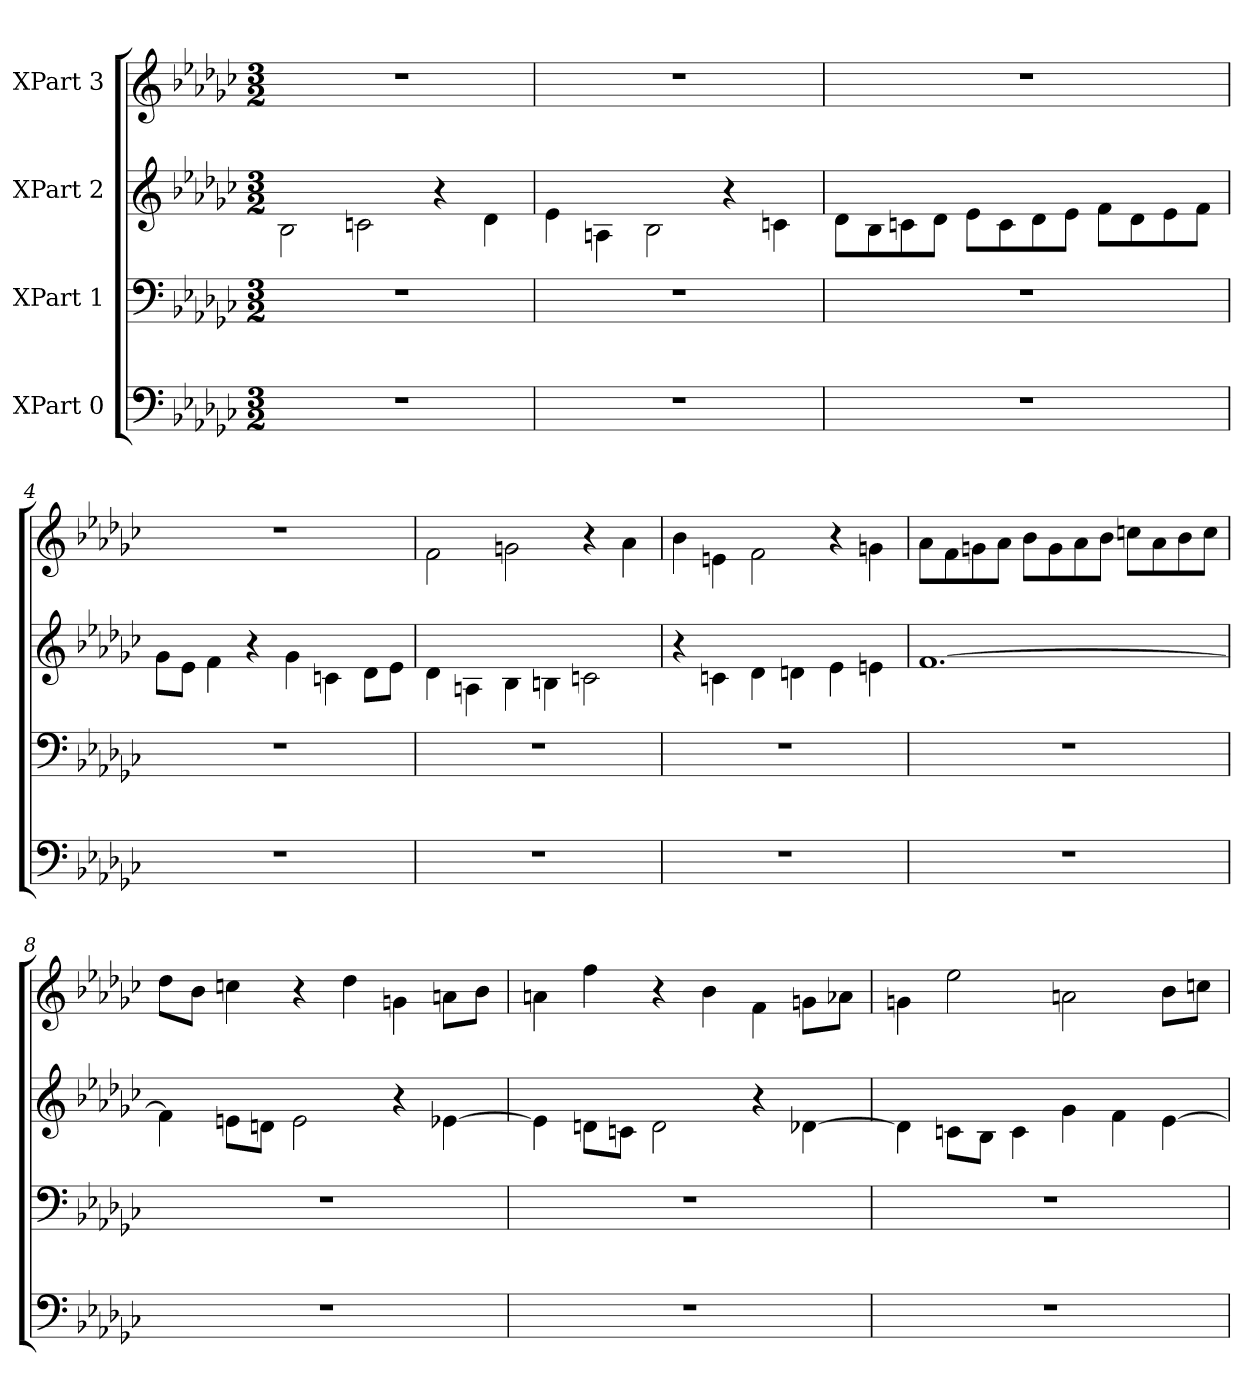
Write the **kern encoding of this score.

**kern	**kern	**kern	**kern
*part4	*part3	*part2	*part1
*staff4	*staff3	*staff2	*staff1
*I"XPart 0	*I"XPart 1	*I"XPart 2	*I"XPart 3
*clefF4	*clefF4	*clefG2	*clefG2
*k[b-e-a-d-g-c-]	*k[b-e-a-d-g-c-]	*k[b-e-a-d-g-c-]	*k[b-e-a-d-g-c-]
*M3/2	*M3/2	*M3/2	*M3/2
=1	=1	=1	=1
1.r	1.r	2B-\	1.r
.	.	2cn\	.
.	.	4r	.
.	.	4d-\	.
=2	=2	=2	=2
1.r	1.r	4e-\	1.r
.	.	4An\	.
.	.	2B-\	.
.	.	4r	.
.	.	4cn\	.
=3	=3	=3	=3
1.r	1.r	8d-\L	1.r
.	.	8B-\	.
.	.	8cn\	.
.	.	8d-\J	.
.	.	8e-\L	.
.	.	8c\	.
.	.	8d-\	.
.	.	8e-\J	.
.	.	8f\L	.
.	.	8d-\	.
.	.	8e-\	.
.	.	8f\J	.
=4	=4	=4	=4
1.r	1.r	8g-\L	1.r
.	.	8e-\J	.
.	.	4f\	.
.	.	4r	.
.	.	4g-\	.
.	.	4cn\	.
.	.	8d-\L	.
.	.	8e-\J	.
=5	=5	=5	=5
1.r	1.r	4d-\	2f\
.	.	4An\	.
.	.	4B-\	2gn\
.	.	4Bn\	.
.	.	2cn\	4r
.	.	.	4a-\
=6	=6	=6	=6
1.r	1.r	4r	4b-\
.	.	4cn\	4en\
.	.	4d-\	2f\
.	.	4dn\	.
.	.	4e-\	4r
.	.	4en\	4gn\
=7	=7	=7	=7
1.r	1.r	[1.f\	8a-\L
.	.	.	8f\
.	.	.	8gn\
.	.	.	8a-\J
.	.	.	8b-\L
.	.	.	8g\
.	.	.	8a-\
.	.	.	8b-\J
.	.	.	8ccn\L
.	.	.	8a-\
.	.	.	8b-\
.	.	.	8cc\J
=8	=8	=8	=8
1.r	1.r	4f\]	8dd-\L
.	.	.	8b-\J
.	.	8en\L	4ccn\
.	.	8dn\J	.
.	.	2e\	4r
.	.	.	4dd-\
.	.	4r	4gn\
.	.	[4e-X\	8an\L
.	.	.	8b-\J
=9	=9	=9	=9
1.r	1.r	4e-\]	4an\
.	.	8dn\L	4ff\
.	.	8cn\J	.
.	.	2d\	4r
.	.	.	4b-\
.	.	4r	4f\
.	.	[4d-X\	8gn\L
.	.	.	8a-X\J
=10	=10	=10	=10
1.r	1.r	4d-\]	4gn\
.	.	8cn\L	2ee-\
.	.	8B-\J	.
.	.	4c\	.
.	.	4g-\	2an\
.	.	4f\	.
.	.	[4e-\	8b-\L
.	.	.	8ccn\J
=	=	=	=
*-	*-	*-	*-
